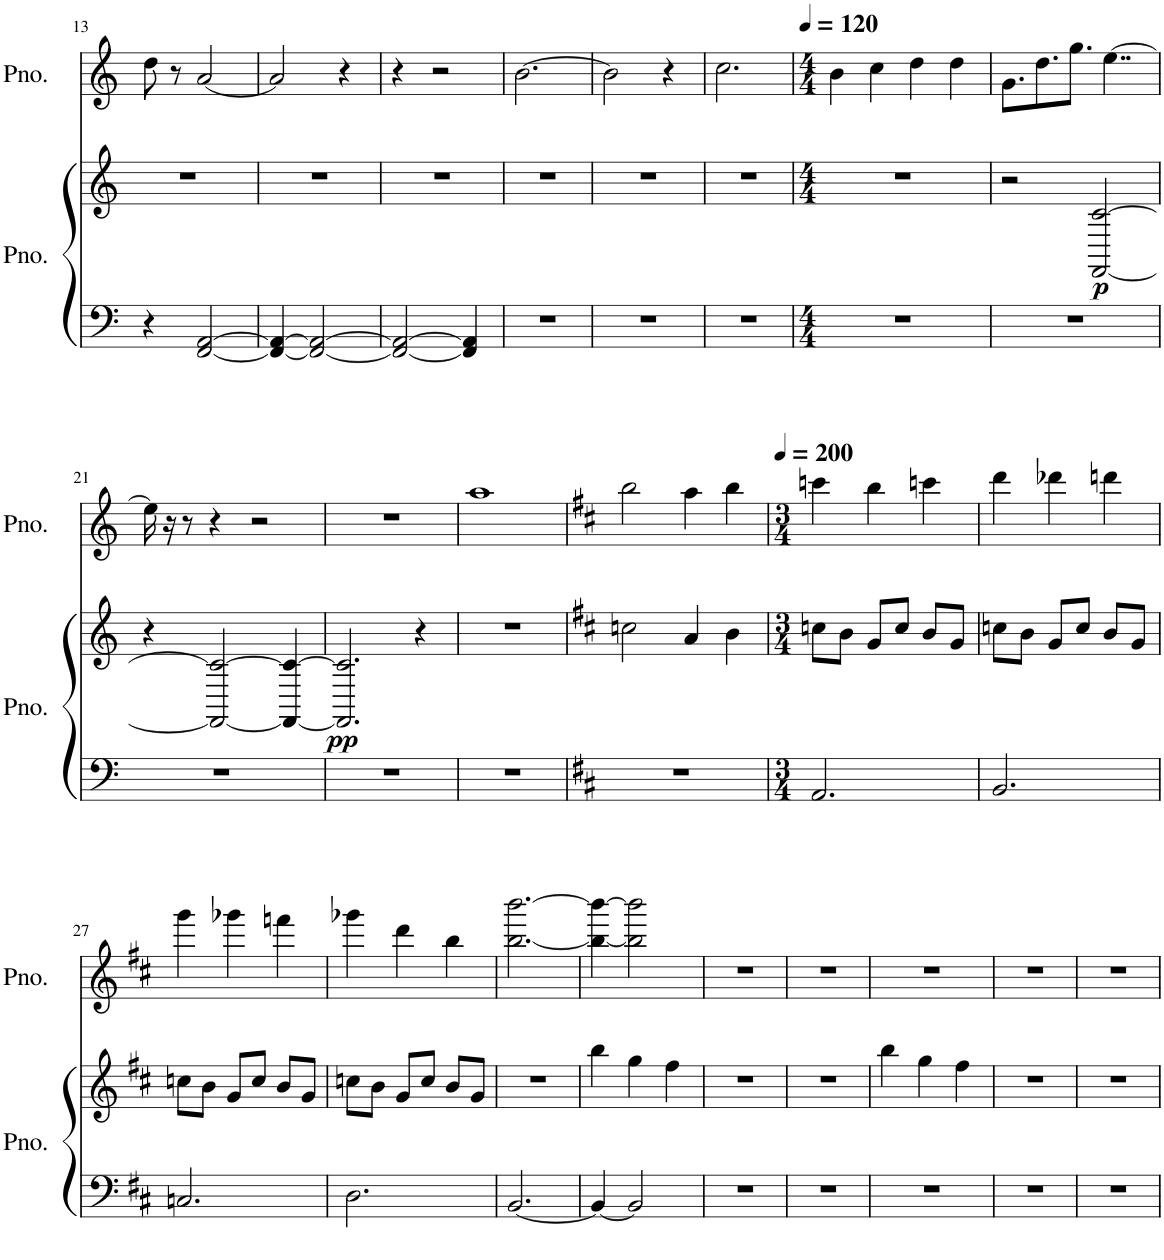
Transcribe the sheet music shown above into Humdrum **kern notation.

**kern	**kern	**dynam	**kern
*part2	*part2	*part2	*part1
*staff3	*staff2	*staff2/3	*staff1
*I"Piano	*	*	*I"Piano
*I'Pno.	*	*	*I'Pno.
!!LO:PB:g=z
*clefF4	*clefG2	*	*clefG2
*k[]	*k[]	*	*k[]
*M3/4	*M3/4	*	*M3/4
=13	=13	=13	=13
4r	2.r	.	8dd\
.	.	.	8r
[2FF/ [2AA/	.	.	[2a/
=14	=14	=14	=14
4FF/_ 4AA/_	2.r	.	2a/]
2FF/_ 2AA/_	.	.	.
.	.	.	4r
=15	=15	=15	=15
2FF/_ 2AA/_	2.r	.	4r
.	.	.	2r
4FF/] 4AA/]	.	.	.
=16	=16	=16	=16
2.r	2.r	.	[2.b\
=17	=17	=17	=17
2.r	2.r	.	2b\]
.	.	.	4r
=18	=18	=18	=18
2.r	2.r	.	2.cc\
=19	=19	=19	=19
*M4/4	*M4/4	*	*M4/4
*	*	*	*MM120
1r	1r	.	4b\
.	.	.	4cc\
.	.	.	4dd\
.	.	.	4dd\
=20	=20	=20	=20
1r	2r	.	8.g\L
.	.	.	8.dd\
.	.	.	8.gg\J
!	!	!LO:DY:b	!
.	[2FF/ [2c/	p	.
.	.	.	[4..ee\
!!LO:LB:g=z
=21	=21	=21	=21
1r	4r	.	16ee\]
.	.	.	16r
.	.	.	8r
.	2FF/_ 2c/_	.	4r
.	.	.	2r
.	4FF/_ 4c/_	.	.
=22	=22	=22	=22
!	!	!LO:DY:b	!
1r	2.FF/] 2.c/]	pp	1r
.	4r	.	.
=23	=23	=23	=23
1r	1r	.	1aa
=24	=24	=24	=24
*k[f#c#]	*k[f#c#]	*	*k[f#c#]
1r	2ccn\	.	2bb\
.	4a/	.	4aa\
.	4b\	.	4bb\
=25	=25	=25	=25
*M3/4	*M3/4	*	*M3/4
*	*	*	*MM200
2.AA/	8ccn\L	.	4cccn\
.	8b\J	.	.
.	8g/L	.	4bb\
.	8cc/J	.	.
.	8b/L	.	4cccn\
.	8g/J	.	.
=26	=26	=26	=26
2.BB/	8ccn\L	.	4ddd\
.	8b\J	.	.
.	8g/L	.	4ddd-X\
.	8cc/J	.	.
.	8b/L	.	4dddn\
.	8g/J	.	.
!!LO:LB:g=z
=27	=27	=27	=27
2.Cn/	8ccn\L	.	4ggg\
.	8b\J	.	.
.	8g/L	.	4ggg-X\
.	8cc/J	.	.
.	8b/L	.	4fffn\
.	8g/J	.	.
=28	=28	=28	=28
2.D\	8ccn\L	.	4ggg-X\
.	8b\J	.	.
.	8g/L	.	4ddd\
.	8cc/J	.	.
.	8b/L	.	4bb\
.	8g/J	.	.
=29	=29	=29	=29
[2.BB/	2.r	.	[2.bb\ [2.bbb\
=30	=30	=30	=30
4BB/_	4bb\	.	4bb\_ 4bbb\_
2BB/]	4gg\	.	2bb\] 2bbb\]
.	4ff#\	.	.
=31	=31	=31	=31
2.r	2.r	.	2.r
=32	=32	=32	=32
2.r	2.r	.	2.r
=33	=33	=33	=33
2.r	4bb\	.	2.r
.	4gg\	.	.
.	4ff#\	.	.
=34	=34	=34	=34
2.r	2.r	.	2.r
=35	=35	=35	=35
2.r	2.r	.	2.r
=	=	=	=
*-	*-	*-	*-
